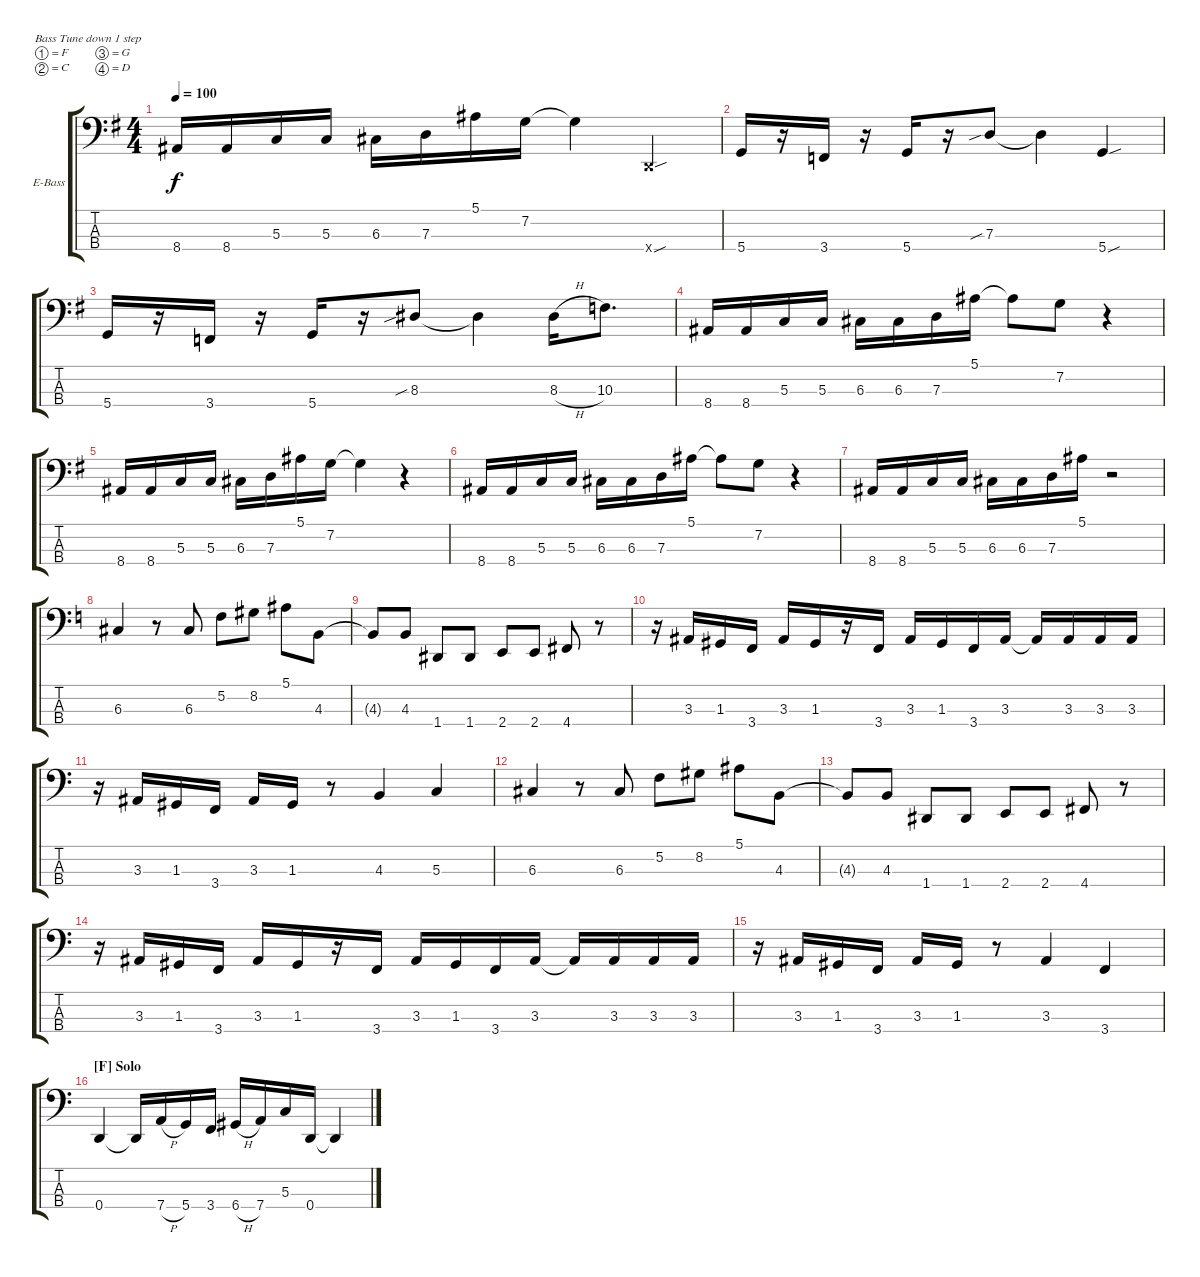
\defaultSystemsLayout 4
\bracketExtendMode groupsimilarinstruments
\firstSystemTrackNameOrientation horizontal
\otherSystemsTrackNameOrientation horizontal
\track ("Bass" "E-Bass") {instrument electricbassfinger}
\staff {score tabs}
\tuning (F2 C2 G1 D1)
\ts (4 4)
\tempo 100
\clef f4
\scale
1.03909
\ks g
8.4.16{dy f} 8.4.16 5.3.16 5.3.16 6.3.16 7.3.16 5.1.16 7.2.16 7.2{t}.4 0.4{sou x}.4 |
\scale
0.960908 5.4.16 r.16 3.4.16 r.16 5.4.16 r.16 7.3{sib}.8 7.3{t}.4 5.4{sou}.4 |
\scale
1.03909 5.4.16 r.16 3.4.16 r.16 5.4.16 r.16 8.3{sib}.8 8.3{t}.4 8.3{h}.16 10.3.8{d} |
\scale
0.960908 8.4.16 8.4.16 5.3.16 5.3.16 6.3.16 6.3.16 7.3.16 5.1.16 5.1{t}.8 7.2.8 r.4 |
\scale
1.03909 8.4.16 8.4.16 5.3.16 5.3.16 6.3.16 7.3.16 5.1.16 7.2.16 7.2{t}.4 r.4 |
\scale
0.960908 8.4.16 8.4.16 5.3.16 5.3.16 6.3.16 6.3.16 7.3.16 5.1.16 5.1{t}.8 7.2.8 r.4 |
\scale
1.03909 8.4.16 8.4.16 5.3.16 5.3.16 6.3.16 6.3.16 7.3.16 5.1.16 r.2 |
\scale
0.960908
\ks c
6.3.4 r.8 6.3.8 5.2.8 8.2.8 5.1.8 4.3.8 |
\scale
1.03909 4.3{t}.8 4.3.8 1.4.8 1.4.8 2.4.8 2.4.8 4.4.8 r.8 |
\scale
0.960908 r.16 3.3.16 1.3.16 3.4.16 3.3.16 1.3.16 r.16 3.4.16 3.3.16 1.3.16 3.4.16 3.3.16 3.3{t}.16 3.3.16 3.3.16 3.3.16 |
\scale
1.03909 r.16 3.3.16 1.3.16 3.4.16 3.3.16 1.3.16 r.8 4.3.4 5.3.4 |
\scale
0.960908 6.3.4 r.8 6.3.8 5.2.8 8.2.8 5.1.8 4.3.8 |
\scale
1.03909 4.3{t}.8 4.3.8 1.4.8 1.4.8 2.4.8 2.4.8 4.4.8 r.8 |
\scale
0.960908 r.16 3.3.16 1.3.16 3.4.16 3.3.16 1.3.16 r.16 3.4.16 3.3.16 1.3.16 3.4.16 3.3.16 3.3{t}.16 3.3.16 3.3.16 3.3.16 |
\scale
1.03909 r.16 3.3.16 1.3.16 3.4.16 3.3.16 1.3.16 r.8 3.3.4 3.4.4 |
\section ("F" "Solo")
\scale
0.960908 0.4.4 0.4{t}.16 7.4{h}.16 5.4.16 3.4.16 6.4{h}.16 7.4.16 5.3.16 0.4.16 0.4{t}.4
